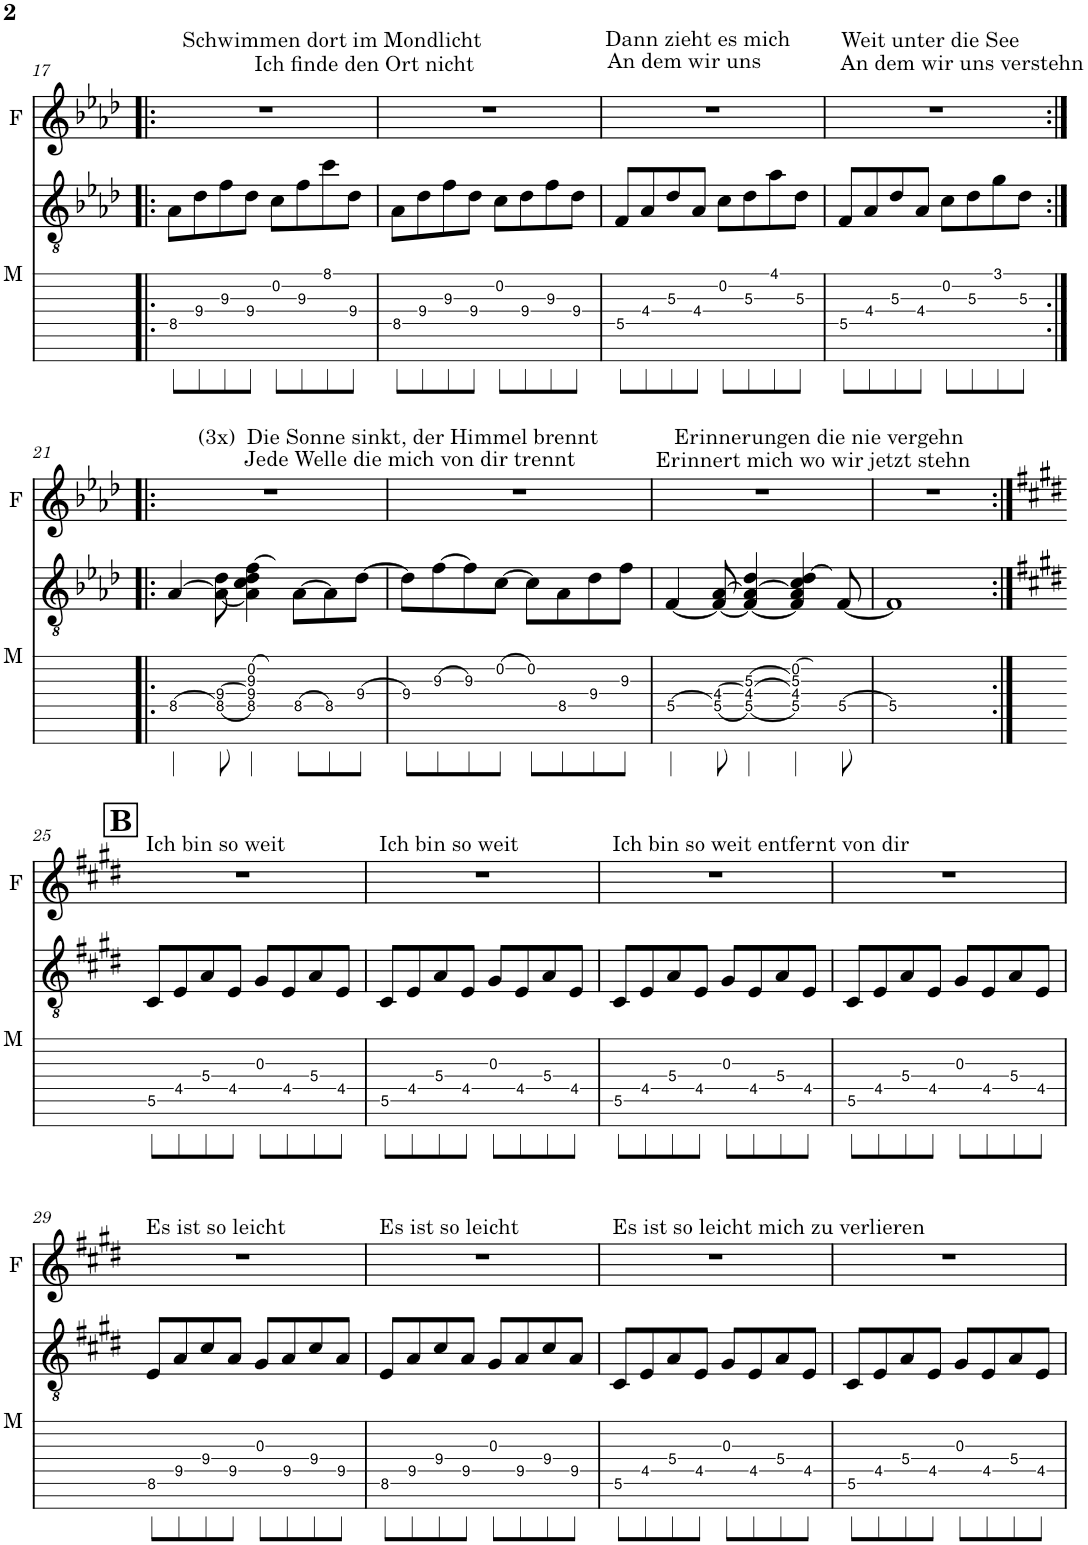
**kern	**kern	**kern
*part2	*part2	*part1
*staff3	*staff2	*staff1
*I"Micha	*	*I"Freya
*I'M	*	*I'F
!!LO:PB:g=z
*	*clefGv2	*clefG2
*k[b-e-a-d-]	*k[b-e-a-d-]	*k[b-e-a-d-]
*M4/4	*M4/4	*M4/4
=17!|:	=17!|:	=17!|:
!	!	!LO:TX:a:t=Schwimmen dort im Mondlicht
!	!	!LO:TX:a:t=Ich finde den Ort nicht
8A-\L	8A-\L	1r
8d-\	8d-\	.
8f\	8f\	.
8d-\J	8d-\J	.
8c\L	8c\L	.
8f\	8f\	.
8cc\	8cc\	.
8d-\J	8d-\J	.
=18	=18	=18
8A-\L	8A-\L	1r
8d-\	8d-\	.
8f\	8f\	.
8d-\J	8d-\J	.
8c\L	8c\L	.
8d-\	8d-\	.
8f\	8f\	.
8d-\J	8d-\J	.
=19	=19	=19
!	!	!LO:TX:a:t=Dann zieht es mich
!	!	!LO:TX:a:t=An dem wir uns
8F\L	8F/L	1r
8A-\	8A-/	.
8d-\	8d-/	.
8A-\J	8A-/J	.
8c\L	8c\L	.
8d-\	8d-\	.
8a-\	8a-\	.
8d-\J	8d-\J	.
=20	=20	=20
!	!	!LO:TX:a:t=Weit unter die See
!	!	!LO:TX:a:t=An dem wir uns verstehn
8F\L	8F/L	1r
8A-\	8A-/	.
8d-\	8d-/	.
8A-\J	8A-/J	.
8c\L	8c\L	.
8d-\	8d-\	.
8g\	8g\	.
8d-\J	8d-\J	.
!!LO:LB:g=z
=21:|!|:	=21:|!|:	=21:|!|:
!	!	!LO:TX:a:t=(3x)  Die Sonne sinkt, der Himmel brennt
!	!	!LO:TX:a:t=Jede Welle die mich von dir trennt
[4A-\	[4A-/	1r
8A-\_ [8d-\	8A-\_ 8d-\	.
4A-\] 4d-\] 4f\ 4c\	4A-\] 4c\ 4d-\ 4f\	.
[8A-\L	[8A-\L	.
8A-\]	8A-\]	.
[8d-\J	[8d-\J	.
=22	=22	=22
8d-\L]	8d-\L]	1r
[8f\	[8f\	.
8f\]	8f\]	.
[8c\J	[8c\J	.
8c\L]	8c\L]	.
8A-\	8A-\	.
8d-\	8d-\	.
8f\J	8f\J	.
=23	=23	=23
!	!	!LO:TX:a:t=Erinnerungen die nie vergehn
!	!	!LO:TX:a:t=Erinnert mich wo wir jetzt stehn
[4F\	[4F/	1r
8F\_ [8A-\	8F/_ [8A-/	.
4F\_ 4A-\_ [4d-\	4F/_ 4A-/_ 4d-/	.
4F\] 4A-\] 4d-\] 4c\	4F/] 4A-/] 4c/ 4d-/	.
[8F\	[8F/	.
=24	=24	=24
1F]	1F]	1r
!!LO:LB:g=z
!!LO:REH:place=s1:a:B:cj:fs=14:t=B
=25:|!	=25:|!	=25:|!
*k[f#c#g#d#]	*k[f#c#g#d#]	*k[f#c#g#d#]
!	!	!LO:TX:a:t=Ich bin so weit
8D-\L	8C#/L	1r
8E\	8E/	.
8A\	8A/	.
8E\J	8E/J	.
8A-\L	8G#/L	.
8E\	8E/	.
8A\	8A/	.
8E\J	8E/J	.
=26	=26	=26
!	!	!LO:TX:a:t=Ich bin so weit
8D-\L	8C#/L	1r
8E\	8E/	.
8A\	8A/	.
8E\J	8E/J	.
8A-\L	8G#/L	.
8E\	8E/	.
8A\	8A/	.
8E\J	8E/J	.
=27	=27	=27
!	!	!LO:TX:a:t=Ich bin so weit entfernt von dir
8D-\L	8C#/L	1r
8E\	8E/	.
8A\	8A/	.
8E\J	8E/J	.
8A-\L	8G#/L	.
8E\	8E/	.
8A\	8A/	.
8E\J	8E/J	.
=28	=28	=28
8D-\L	8C#/L	1r
8E\	8E/	.
8A\	8A/	.
8E\J	8E/J	.
8A-\L	8G#/L	.
8E\	8E/	.
8A\	8A/	.
8E\J	8E/J	.
!!LO:LB:g=z
=29	=29	=29
!	!	!LO:TX:a:t=Es ist so leicht
8E\L	8E/L	1r
8A\	8A/	.
8c#\	8c#/	.
8A\J	8A/J	.
8G#\L	8G#/L	.
8A\	8A/	.
8c#\	8c#/	.
8A\J	8A/J	.
=30	=30	=30
!	!	!LO:TX:a:t=Es ist so leicht
8E\L	8E/L	1r
8A\	8A/	.
8c#\	8c#/	.
8A\J	8A/J	.
8G#\L	8G#/L	.
8A\	8A/	.
8c#\	8c#/	.
8A\J	8A/J	.
=31	=31	=31
!	!	!LO:TX:a:t=Es ist so leicht mich zu verlieren
8D-\L	8C#/L	1r
8E\	8E/	.
8A\	8A/	.
8E\J	8E/J	.
8A-\L	8G#/L	.
8E\	8E/	.
8A\	8A/	.
8E\J	8E/J	.
=32	=32	=32
8D-\L	8C#/L	1r
8E\	8E/	.
8A\	8A/	.
8E\J	8E/J	.
8A-\L	8G#/L	.
8E\	8E/	.
8A\	8A/	.
8E\J	8E/J	.
=	=	=
*-	*-	*-
